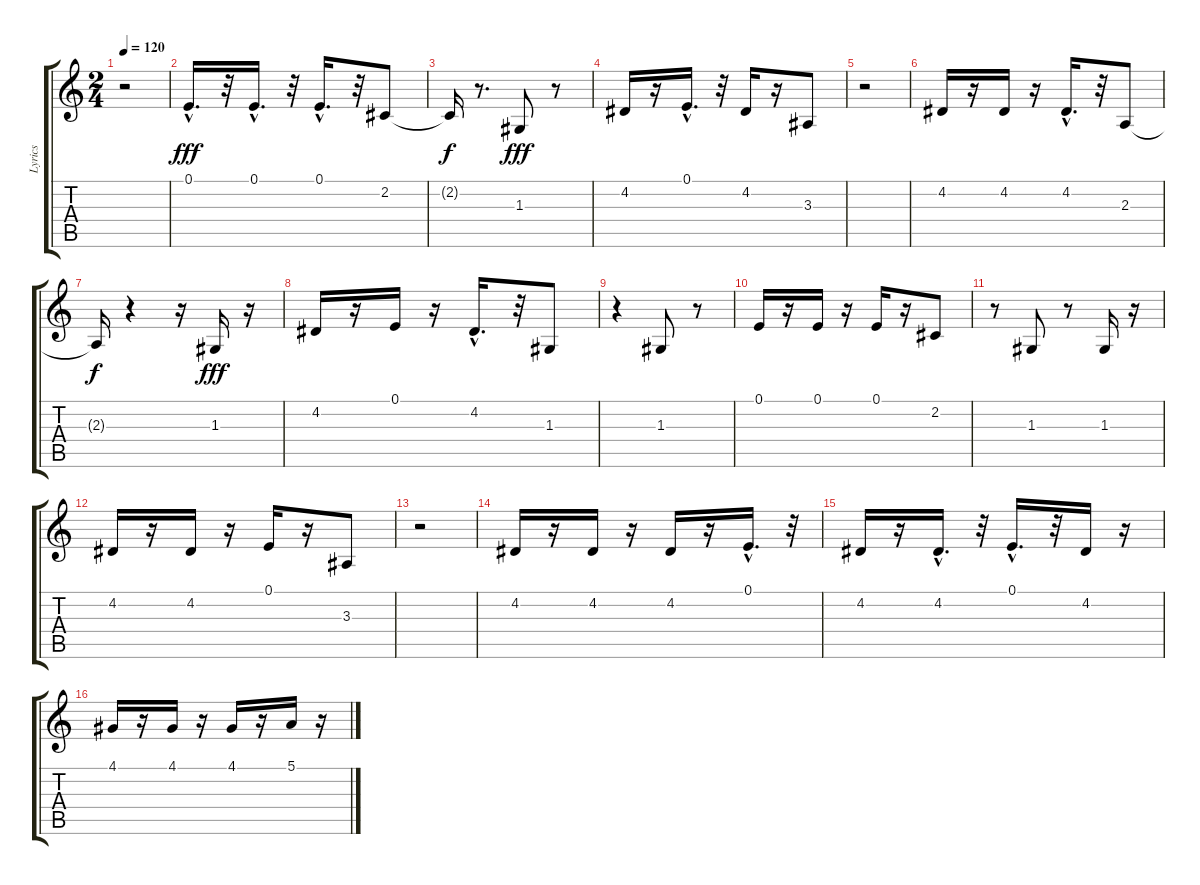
\track ("Lyrics" "Lyrics") {instrument flute}
\staff {score tabs}
\tuning (E4 B3 G3 D3 A2 E2) {hide}
\ts (2 4)
\tempo 120
\clef g2
\ks c
r.2{dy f} |
0.1{hac}.16{d dy fff} r.32 0.1{hac}.16{d} r.32 0.1{hac}.16{d} r.32 2.2.8 |
2.2{t}.16{dy f} r.8{d} 1.3.8{dy fff} r.8 |
4.2.16 r.16 0.1{hac}.16{d} r.32 4.2.16 r.16 3.3.8 |
r.2 |
4.2.16 r.16 4.2.16 r.16 4.2{hac}.16{d} r.32 2.3.8 |
2.3{t}.16{dy f} r.4 r.16 1.3.16{dy fff} r.16 |
4.2.16 r.16 0.1.16 r.16 4.2{hac}.16{d} r.32 1.3.8 |
r.4 1.3.8 r.8 |
0.1.16 r.16 0.1.16 r.16 0.1.16 r.16 2.2.8 |
r.8 1.3.8 r.8 1.3.16 r.16 |
4.2.16 r.16 4.2.16 r.16 0.1.16 r.16 3.3.8 |
r.2 |
4.2.16 r.16 4.2.16 r.16 4.2.16 r.16 0.1{hac}.16{d} r.32 |
4.2.16 r.16 4.2{hac}.16{d} r.32 0.1{hac}.16{d} r.32 4.2.16 r.16 |
4.1.16 r.16 4.1.16 r.16 4.1.16 r.16 5.1.16 r.16
